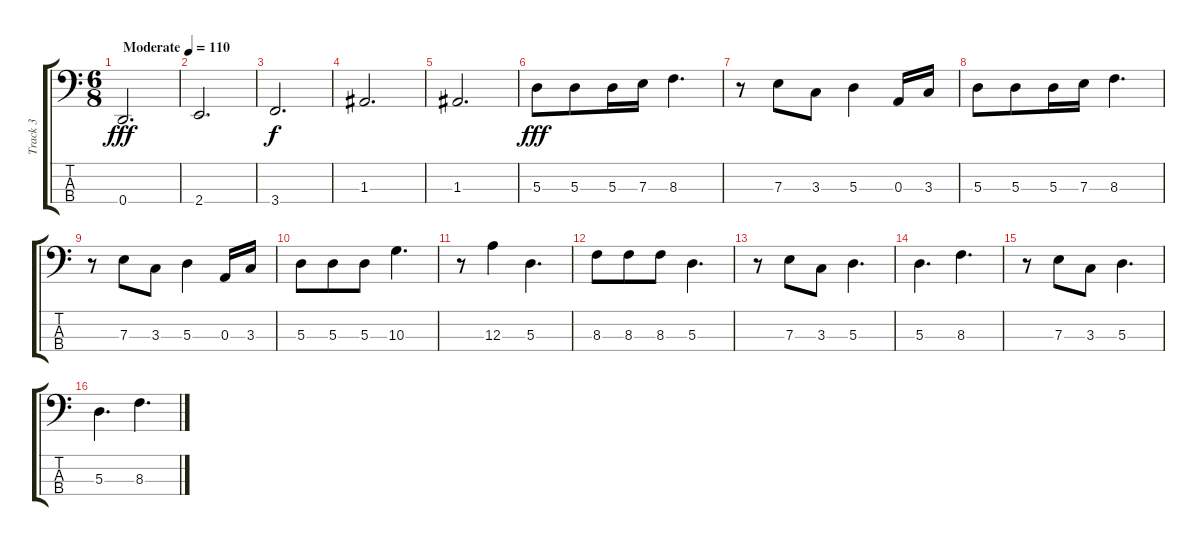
\track ("Track 3" "Track 3") {instrument electricbassfinger}
\staff {score tabs}
\tuning (G2 D2 A1 D1) {hide}
\ts (6 8)
\tempo (110 "Moderate")
\clef f4
\ks c
0.4.2{d dy fff instrument electricbassfinger} |
2.4.2{d} |
3.4.2{d dy f} |
1.3.2{d} |
1.3.2{d} |
5.3.8{dy fff} 5.3.8 5.3.16 7.3.16 8.3.4{d} |
r.8 7.3.8 3.3.8 5.3.4 0.3.16 3.3.16 |
5.3.8 5.3.8 5.3.16 7.3.16 8.3.4{d} |
r.8 7.3.8 3.3.8 5.3.4 0.3.16 3.3.16 |
5.3.8 5.3.8 5.3.8 10.3.4{d} |
r.8 12.3.4 5.3.4{d} |
8.3.8 8.3.8 8.3.8 5.3.4{d} |
r.8 7.3.8 3.3.8 5.3.4{d} |
5.3.4{d} 8.3.4{d} |
r.8 7.3.8 3.3.8 5.3.4{d} |
5.3.4{d} 8.3.4{d}
